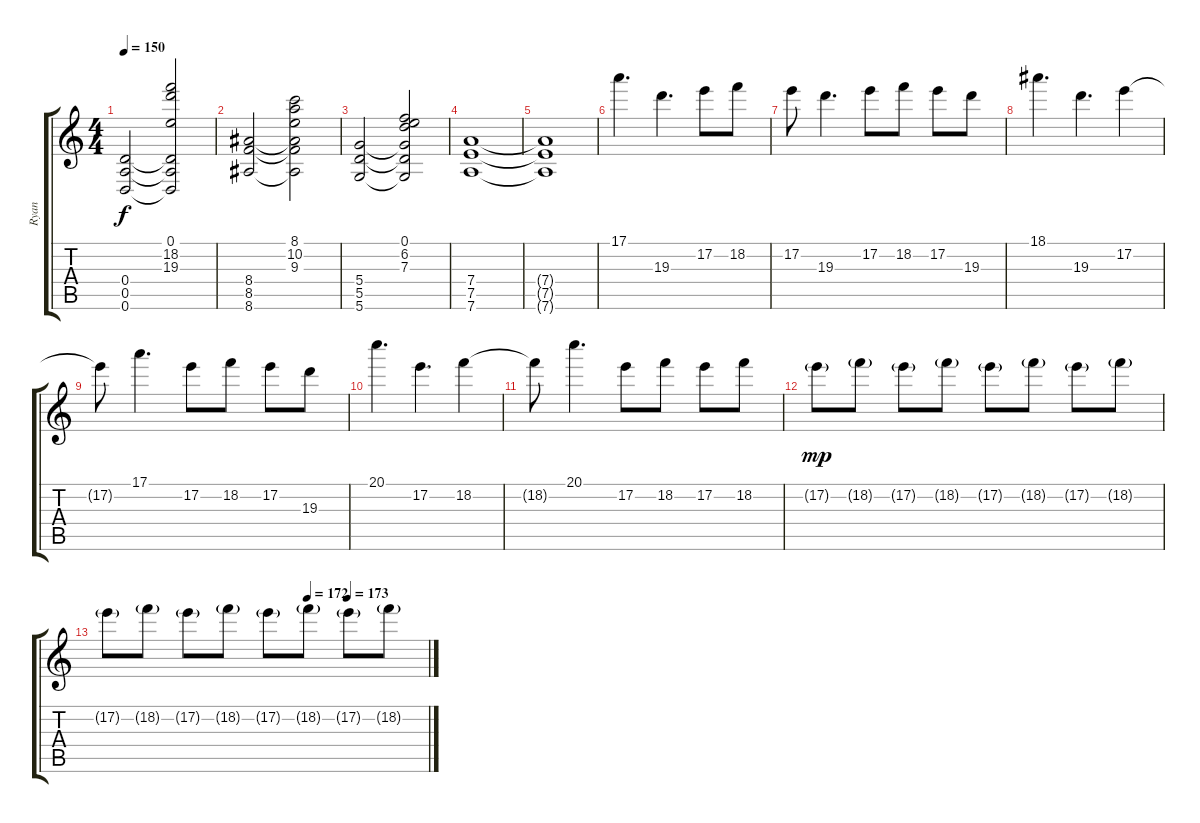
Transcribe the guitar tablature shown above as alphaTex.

\track ("Ryan" "Ryan") {instrument distortionguitar}
\staff {score tabs}
\tuning (E4 B3 G3 D3 A2 D2) {hide}
\ts (4 4)
\tempo 150
\clef g2
\ks c
(0.4 0.5 0.6).2{dy f} (0.1 18.2 19.3 0.4{t} 0.5{t} 0.6{t}).2 |
(8.4 8.5 8.6).2 (8.1 10.2 9.3 8.4{t} 8.5{t} 8.6{t}).2 |
(5.4 5.5 5.6).2 (0.1 6.2 7.3 5.4{t} 5.5{t} 5.6{t}).2 |
(7.4 7.5 7.6).1 |
(7.4{t} 7.5{t} 7.6{t}).1 |
17.1.4{d} 19.3.4{d} 17.2.8 18.2.8 |
17.2.8 19.3.4{d} 17.2.8 18.2.8 17.2.8 19.3.8 |
18.1.4{d} 19.3.4{d} 17.2.4 |
17.2{t}.8 17.1.4{d} 17.2.8 18.2.8 17.2.8 19.3.8 |
20.1.4{d} 17.2.4{d} 18.2.4 |
18.2{t}.8 20.1.4{d} 17.2.8 18.2.8 17.2.8 18.2.8 |
17.2{g}.8{dy mp volume 0} 18.2{g}.8 17.2{g}.8 18.2{g}.8 17.2{g}.8 18.2{g}.8 17.2{g}.8 18.2{g}.8 |
\tempo (172 0.625)
\tempo (173 0.75)
17.2{g}.8 18.2{g}.8 17.2{g}.8 18.2{g}.8 17.2{g}.8 18.2{g}.8 17.2{g}.8 18.2{g}.8
